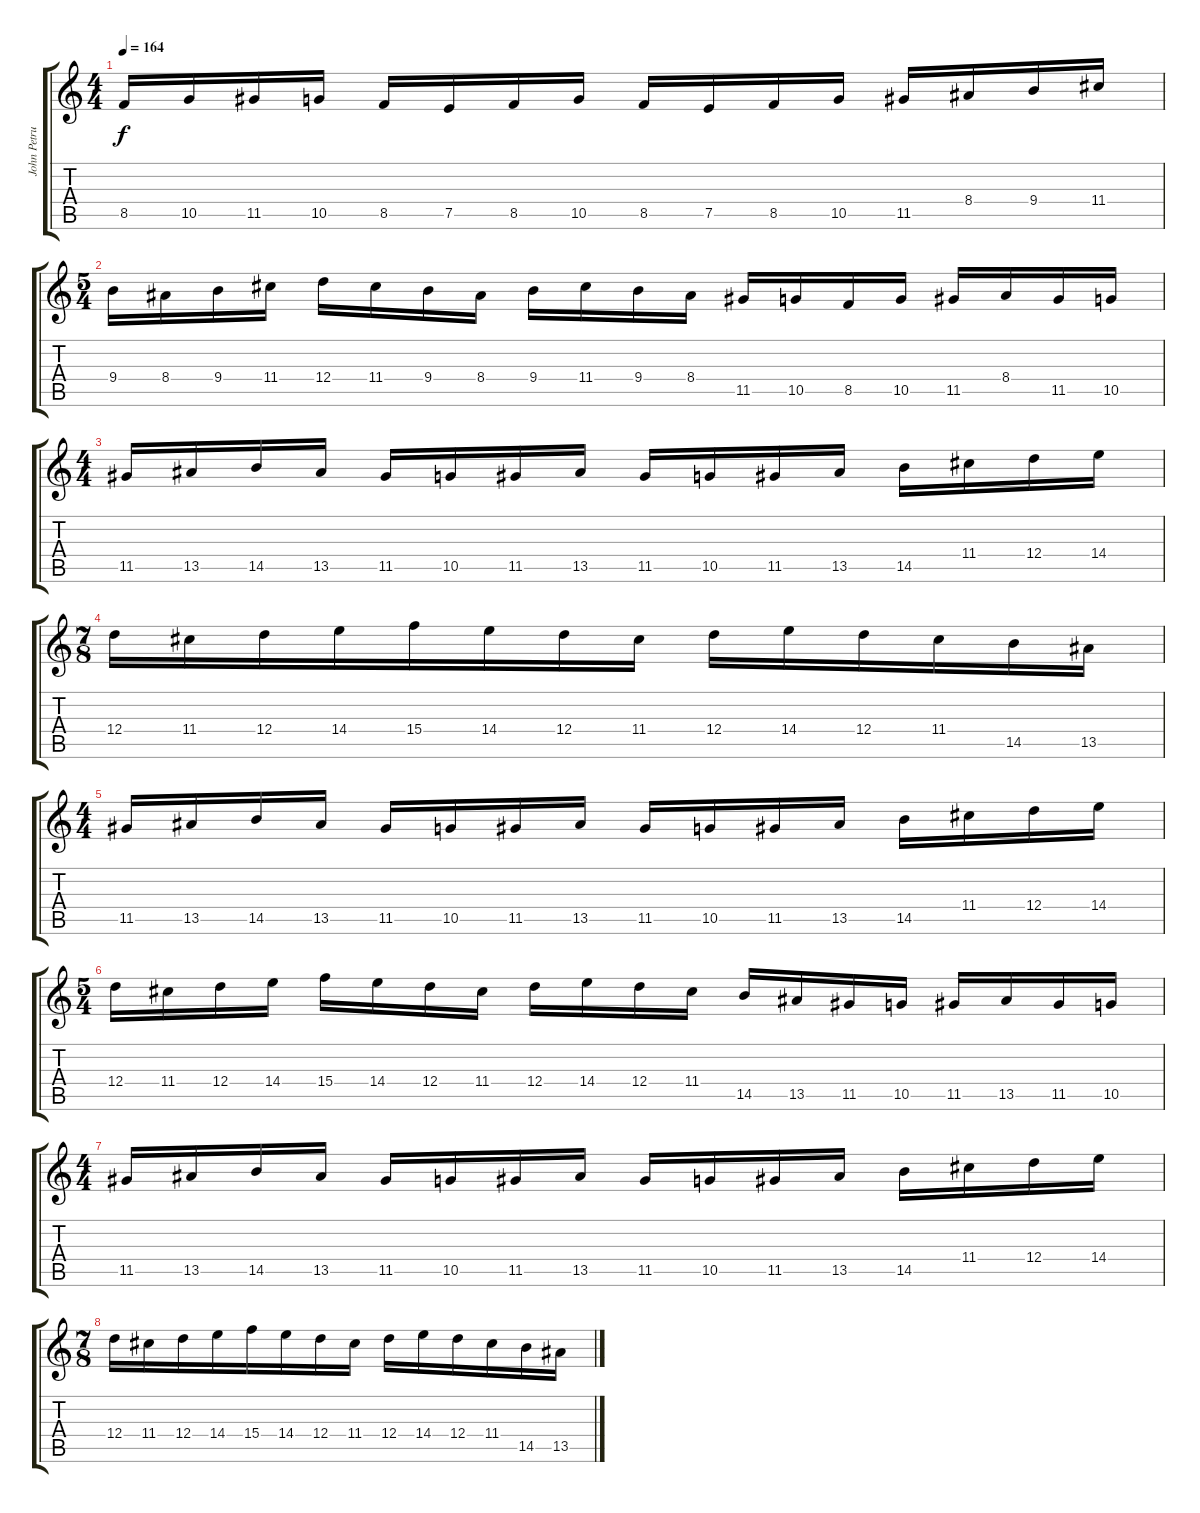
\track ("John Petrucci" "John Petru") {instrument distortionguitar}
\staff {score tabs}
\tuning (E4 B3 G3 D3 A2 E2) {hide}
\ts (4 4)
\tempo 164
\clef g2
\ks c
8.5.16{dy f} 10.5.16 11.5.16 10.5.16 8.5.16 7.5.16 8.5.16 10.5.16 8.5.16 7.5.16 8.5.16 10.5.16 11.5.16 8.4.16 9.4.16 11.4.16 |
\ts (5 4)
9.4.16 8.4.16 9.4.16 11.4.16 12.4.16 11.4.16 9.4.16 8.4.16 9.4.16 11.4.16 9.4.16 8.4.16 11.5.16 10.5.16 8.5.16 10.5.16 11.5.16 8.4.16 11.5.16 10.5.16 |
\ts (4 4)
11.5.16 13.5.16 14.5.16 13.5.16 11.5.16 10.5.16 11.5.16 13.5.16 11.5.16 10.5.16 11.5.16 13.5.16 14.5.16 11.4.16 12.4.16 14.4.16 |
\ts (7 8)
12.4.16 11.4.16 12.4.16 14.4.16 15.4.16 14.4.16 12.4.16 11.4.16 12.4.16 14.4.16 12.4.16 11.4.16 14.5.16 13.5.16 |
\ts (4 4)
11.5.16 13.5.16 14.5.16 13.5.16 11.5.16 10.5.16 11.5.16 13.5.16 11.5.16 10.5.16 11.5.16 13.5.16 14.5.16 11.4.16 12.4.16 14.4.16 |
\ts (5 4)
12.4.16 11.4.16 12.4.16 14.4.16 15.4.16 14.4.16 12.4.16 11.4.16 12.4.16 14.4.16 12.4.16 11.4.16 14.5.16 13.5.16 11.5.16 10.5.16 11.5.16 13.5.16 11.5.16 10.5.16 |
\ts (4 4)
11.5.16 13.5.16 14.5.16 13.5.16 11.5.16 10.5.16 11.5.16 13.5.16 11.5.16 10.5.16 11.5.16 13.5.16 14.5.16 11.4.16 12.4.16 14.4.16 |
\ts (7 8)
12.4.16 11.4.16 12.4.16 14.4.16 15.4.16 14.4.16 12.4.16 11.4.16 12.4.16 14.4.16 12.4.16 11.4.16 14.5.16 13.5.16
